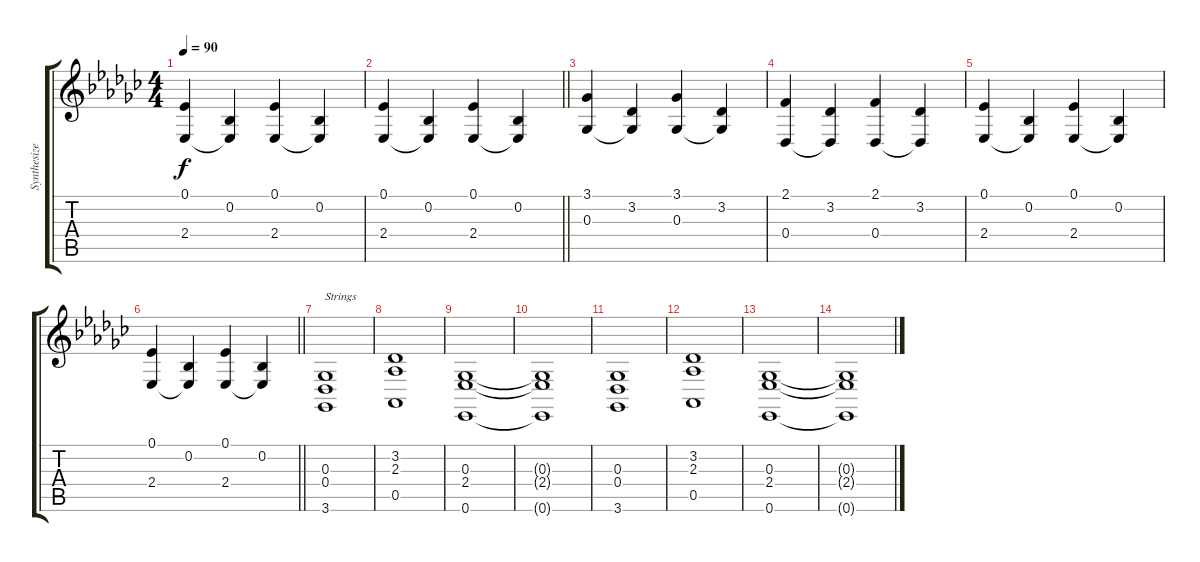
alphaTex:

\track ("Synthesizer" "Synthesize") {instrument electricpiano1}
\staff {score tabs}
\tuning (Eb4 Bb3 Gb3 Db3 Ab2 Eb2) {hide}
\ts (4 4)
\tempo 90
\clef g2
\ks ebminor
(0.1 2.4).4{dy f} (0.2 2.4{t}).4 (0.1 2.4).4 (0.2 2.4{t}).4 |
\barLineRight lightlight
(0.1 2.4).4 (0.2 2.4{t}).4 (0.1 2.4).4 (0.2 2.4{t}).4 |
(3.1 0.3).4 (3.2 0.3{t}).4 (3.1 0.3).4 (3.2 0.3{t}).4 |
(2.1 0.4).4 (3.2 0.4{t}).4 (2.1 0.4).4 (3.2 0.4{t}).4 |
(0.1 2.4).4 (0.2 2.4{t}).4 (0.1 2.4).4 (0.2 2.4{t}).4 |
\barLineRight lightlight
(0.1 2.4).4 (0.2 2.4{t}).4 (0.1 2.4).4 (0.2 2.4{t}).4 |
(0.3 0.4 3.6).1{txt "Strings" instrument synthstrings1} |
(3.2 2.3 0.5).1 |
(0.3 2.4 0.6).1 |
(0.3{t} 2.4{t} 0.6{t}).1 |
(0.3 0.4 3.6).1 |
(3.2 2.3 0.5).1 |
(0.3 2.4 0.6).1 |
(0.3{t} 2.4{t} 0.6{t}).1
